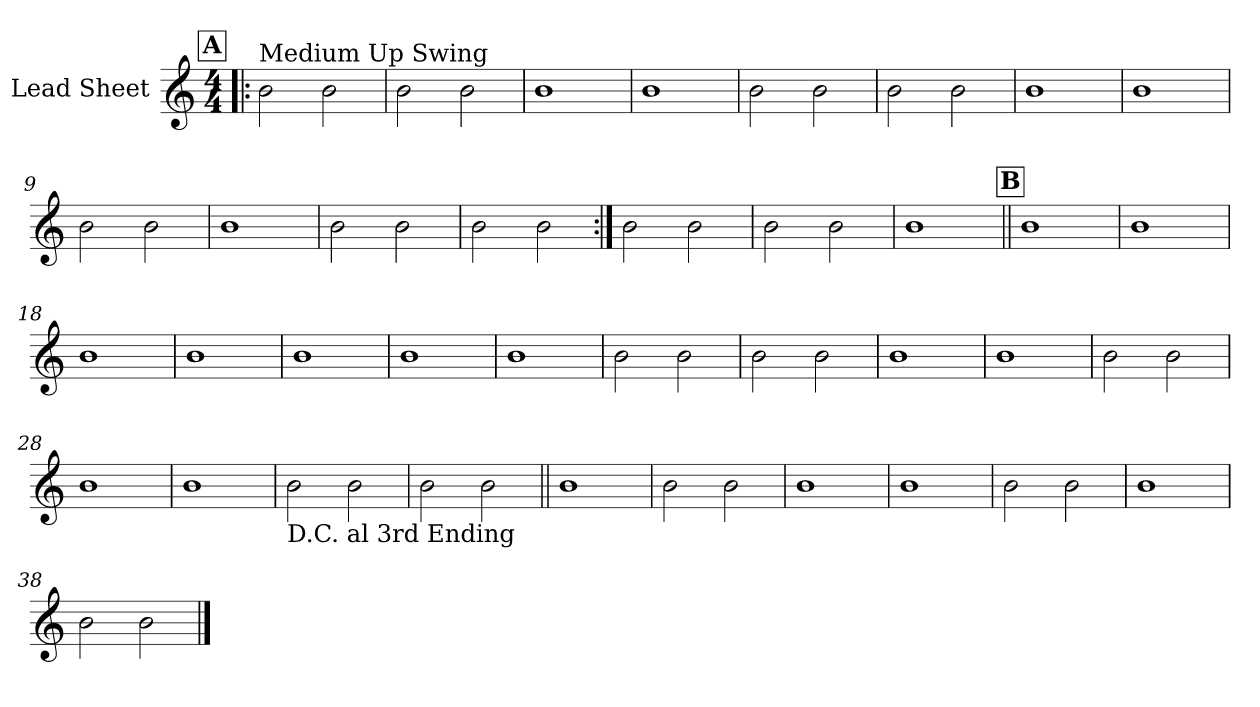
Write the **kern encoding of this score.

**kern
*part1
*staff1
*I"Lead Sheet
*clefG2
*k[]
*M4/4
!!LO:REH:place=s1:a:fs=14:t=A
=1!|:
!LO:TX:a:t=Medium Up Swing
2b\
2b\
=2
2b\
2b\
=3
1b
=4
1b
!!LO:LB:g=z
=5
2b\
2b\
=6
2b\
2b\
=7
1b
=8
1b
!!LO:LB:g=z
=9
2b\
2b\
=10
1b
=11
2b\
2b\
=12
2b\
2b\
!!LO:LB:g=z
=13:|!
2b\
2b\
=14
2b\
2b\
=15
1b
!!LO:LB:g=z
!!LO:REH:place=s1:a:fs=14:t=B
=16||
1b
=17
1b
=18
1b
=19
1b
!!LO:LB:g=z
=20
1b
=21
1b
=22
1b
=23
2b\
2b\
!!LO:LB:g=z
=24
2b\
2b\
=25
1b
=26
1b
=27
2b\
2b\
!!LO:LB:g=z
=28
1b
=29
1b
=30
!LO:TX:b:t=D.C. al 3rd Ending
2b\
2b\
=31
2b\
2b\
!!LO:LB:g=z
=32||
1b
=33
2b\
2b\
=34
1b
!!LO:LB:g=z
=35
1b
=36
2b\
2b\
=37
1b
=38
2b\
2b\
==
*-
